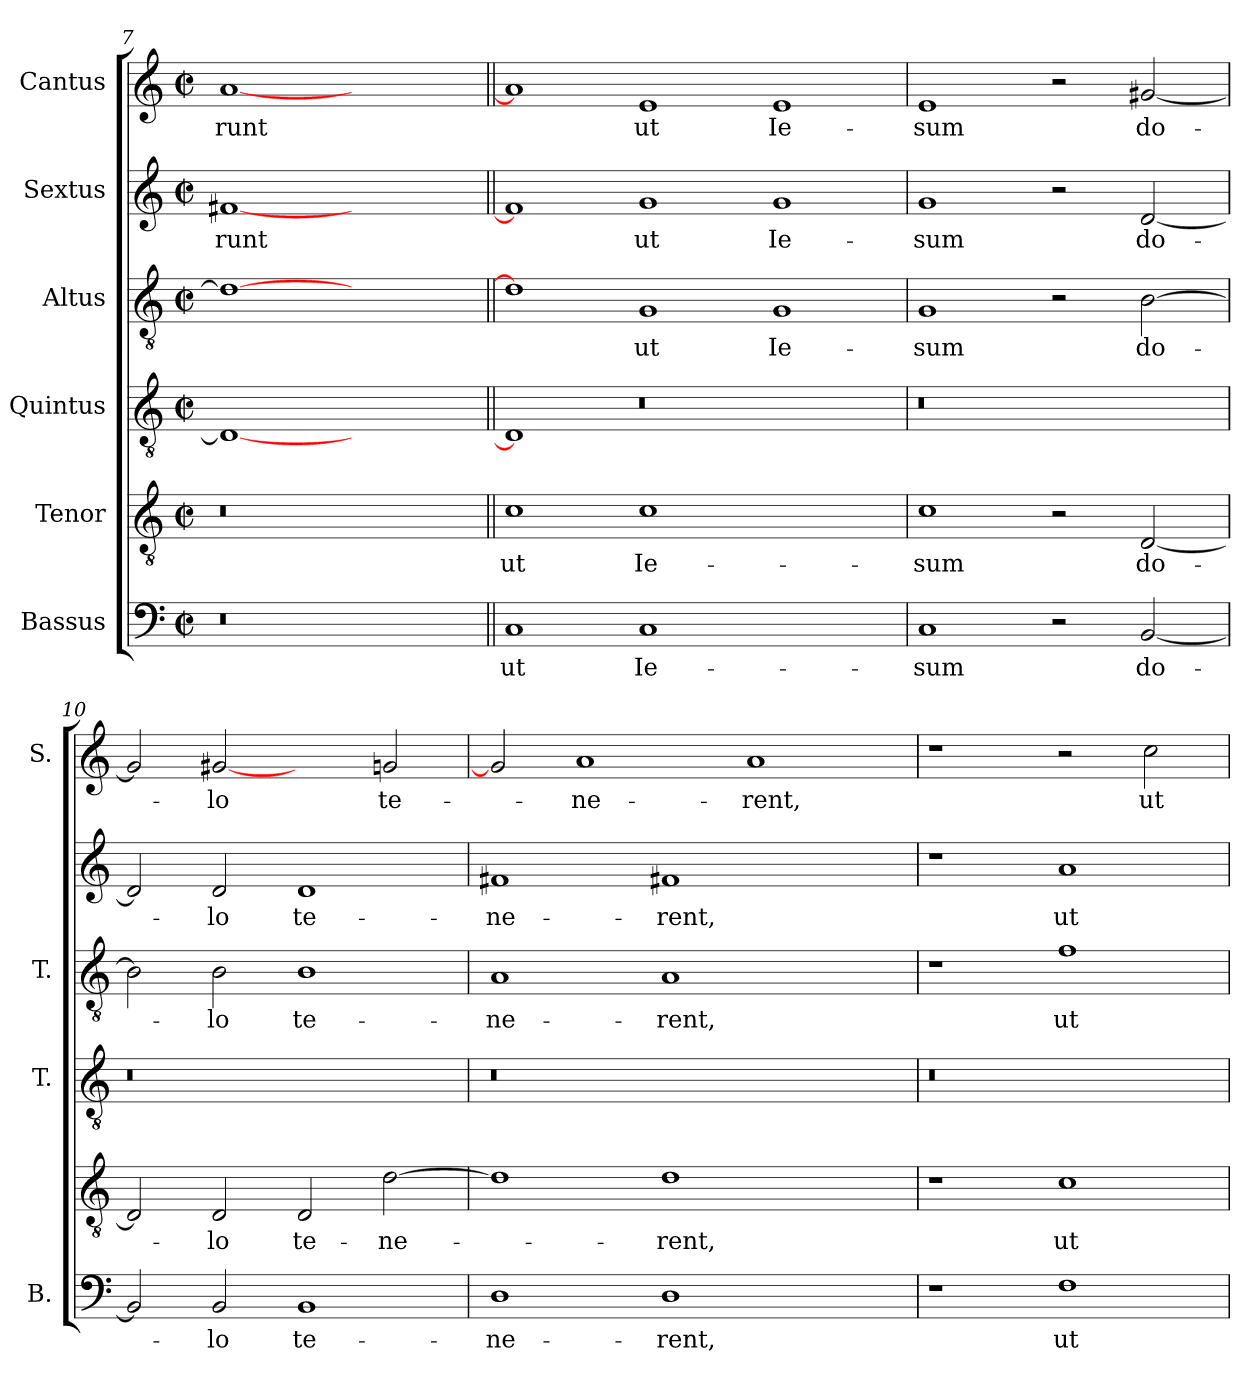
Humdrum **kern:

**kern	**text	**kern	**text	**kern	**kern	**text	**kern	**text	**kern	**text
*part6	*part6	*part5	*part5	*part4	*part3	*part3	*part2	*part2	*part1	*part1
*staff6	*staff6	*staff5	*staff5	*staff4	*staff3	*staff3	*staff2	*staff2	*staff1	*staff1
*I"Bassus	*	*I"Tenor	*	*I"Quintus	*I"Altus	*	*I"Sextus	*	*I"Cantus	*
*I'B.	*	*	*	*I'T.	*I'T.	*	*	*	*I'S.	*
*clefF4	*	*clefGv2	*	*clefGv2	*clefGv2	*	*clefG2	*	*clefG2	*
*k[]	*	*k[]	*	*k[]	*k[]	*	*k[]	*	*k[]	*
*C:	*	*C:	*	*C:	*C:	*	*C:	*	*C:	*
*M2/2	*	*M2/2	*	*M2/2	*M2/2	*	*M2/2	*	*M2/2	*
*met(c|)	*	*met(c|)	*	*met(c|)	*met(c|)	*	*met(c|)	*	*met(c|)	*
=7	=7	=7	=7	=7	=7	=7	=7	=7	=7	=7
!LO:N:vis=0	!	!LO:N:vis=0	!	!	!	!	!	!	!	!
1r	.	1r	.	1D/_	1d\_	.	[1f#X/	-runt	[1a/	-runt
1ryy	.	1ryy	.	1ryy	1ryy	.	1ryy	.	1ryy	.
=8||	=8||	=8||	=8||	=8||	=8||	=8||	=8||	=8||	=8||	=8||
1C/	ut	1c\	ut	1D/]	1d\]	.	1f#/]	.	1a/]	.
!	!	!	!	!LO:N:vis=0	!	!	!	!	!	!
1C/	Ie-	1c\	Ie-	1r	1G/	ut	1g/	ut	1e/	ut
1ryy	.	1ryy	.	1ryy	1G/	Ie-	1g/	Ie-	1e/	Ie-
=9	=9	=9	=9	=9	=9	=9	=9	=9	=9	=9
!	!	!	!	!LO:N:vis=0	!	!	!	!	!	!
1C/	-sum	1c\	-sum	1r	1G/	-sum	1g/	-sum	1e/	-sum
2r	.	2r	.	1ryy	2r	.	2r	.	2r	.
[2BB/	do-	[2D/	do-	.	[2B\	do-	[2d/	do-	[2g#X/	do-
=10	=10	=10	=10	=10	=10	=10	=10	=10	=10	=10
!	!	!	!	!LO:N:vis=0	!	!	!	!	!	!
2BB/]	.	2D/]	.	1r	2B\]	.	2d/]	.	2g#/]	.
2BB/	-lo	2D/	-lo	.	2B\	-lo	2d/	-lo	[2g#X/	-lo
1BB/	te-	2D/	te-	1ryy	1B\	te-	1d/	te-	2ryy	.
.	.	[2d\	-ne-	.	.	.	.	.	2g/	te-
=11	=11	=11	=11	=11	=11	=11	=11	=11	=11	=11
!	!	!	!	!LO:N:vis=0	!	!	!	!	!	!
1D\	-ne-	1d\]	.	1r	1A/	-ne-	1f#X/	-ne-	2g#/]	.
.	.	.	.	.	.	.	.	.	1a/	-ne-
1D\	-rent,	1d\	-rent,	1ryy	1A/	-rent,	1f#X/	-rent,	.	.
.	.	.	.	.	.	.	.	.	1a/	-rent,
2ryy	.	2ryy	.	2ryy	2ryy	.	2ryy	.	.	.
=12	=12	=12	=12	=12	=12	=12	=12	=12	=12	=12
!	!	!	!	!LO:N:vis=0	!	!	!	!	!	!
1r	.	1r	.	1r	1r	.	1r	.	1r	.
1F\	ut	1c\	ut	1ryy	1f\	ut	1a/	ut	2r	.
.	.	.	.	.	.	.	.	.	2cc\	ut
=	=	=	=	=	=	=	=	=	=	=
*-	*-	*-	*-	*-	*-	*-	*-	*-	*-	*-
